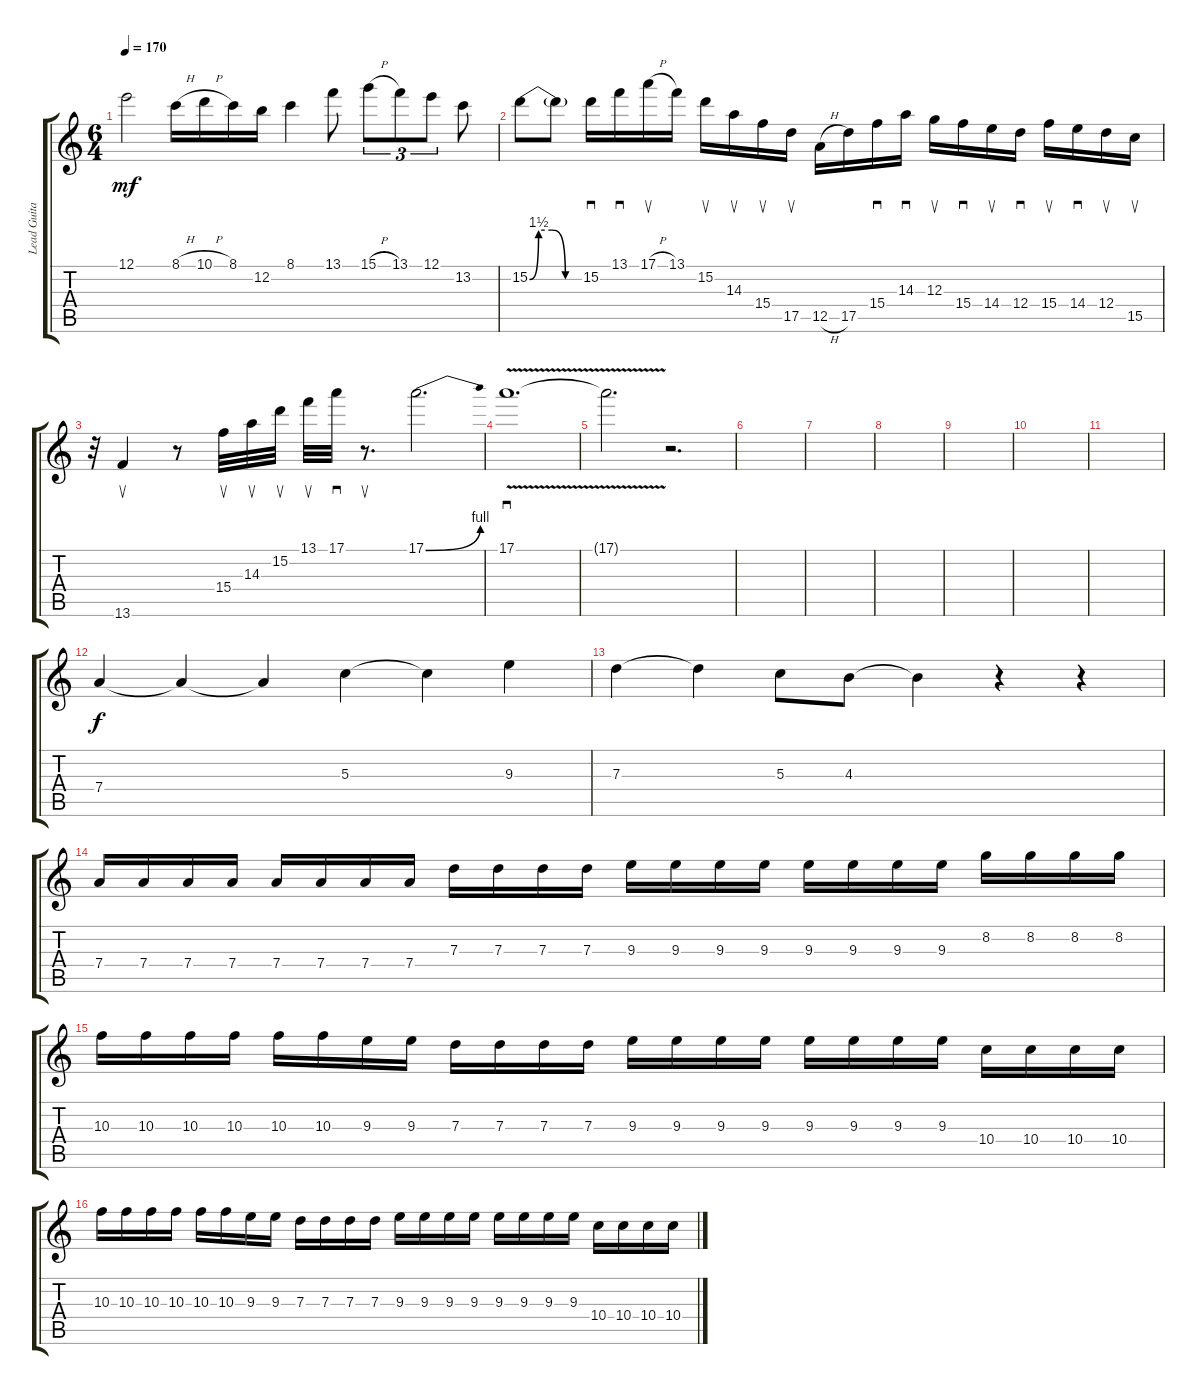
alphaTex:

\track ("Lead Guitar" "Lead Guita") {instrument distortionguitar}
\staff {score tabs}
\tuning (E4 B3 G3 D3 A2 E2) {hide}
\ts (6 4)
\tempo 170
\clef g2
\ks c
12.1{t}.2{dy mf} 8.1{h}.16 10.1{h}.16 8.1.16 12.2.16 8.1.4 13.1.8 15.1{h}.8{tu (3 2)} 13.1.8{tu (3 2)} 12.1.8{tu (3 2)} 13.2.8 |
15.2{be (custom 0 0 10 6 25 6 40 0 60 0)}.8 15.2{t}.8 15.2.16{sd} 13.1.16{sd} 17.1{h}.16{su} 13.1.16 15.2.16{su} 14.3.16{su} 15.4.16{su} 17.5.16{su} 12.5{h}.16 17.5.16 15.4.16{sd} 14.3.16{sd} 12.3.16{su} 15.4.16{sd} 14.4.16{su} 12.4.16{sd} 15.4.16{su} 14.4.16{sd} 12.4.16{su} 15.5.16{su} |
r.32 13.6.4{su} r.8 15.4.32{su} 14.3.32{su} 15.2.32{su} 13.1.32{su} 17.1.32{sd} r.8{d su} 17.1{be (bend 0 0 60 4)}.2{d} |
17.1{v}.1{d sd} |
17.1{v t}.2{d} r.2{d} |
|
|
|
|
|
|
7.4.4{dy f volume 12} 7.4{t}.4 7.4{t}.4 5.3.4 5.3{t}.4 9.3.4 |
7.3.4 7.3{t}.4 5.3.8 4.3.8 4.3{t}.4 r.4 r.4 |
7.4.16 7.4.16 7.4.16 7.4.16 7.4.16 7.4.16 7.4.16 7.4.16 7.3.16 7.3.16 7.3.16 7.3.16 9.3.16 9.3.16 9.3.16 9.3.16 9.3.16 9.3.16 9.3.16 9.3.16 8.2.16 8.2.16 8.2.16 8.2.16 |
10.3.16 10.3.16 10.3.16 10.3.16 10.3.16 10.3.16 9.3.16 9.3.16 7.3.16 7.3.16 7.3.16 7.3.16 9.3.16 9.3.16 9.3.16 9.3.16 9.3.16 9.3.16 9.3.16 9.3.16 10.4.16 10.4.16 10.4.16 10.4.16 |
10.3.16 10.3.16 10.3.16 10.3.16 10.3.16 10.3.16 9.3.16 9.3.16 7.3.16 7.3.16 7.3.16 7.3.16 9.3.16 9.3.16 9.3.16 9.3.16 9.3.16 9.3.16 9.3.16 9.3.16 10.4.16 10.4.16 10.4.16 10.4.16
